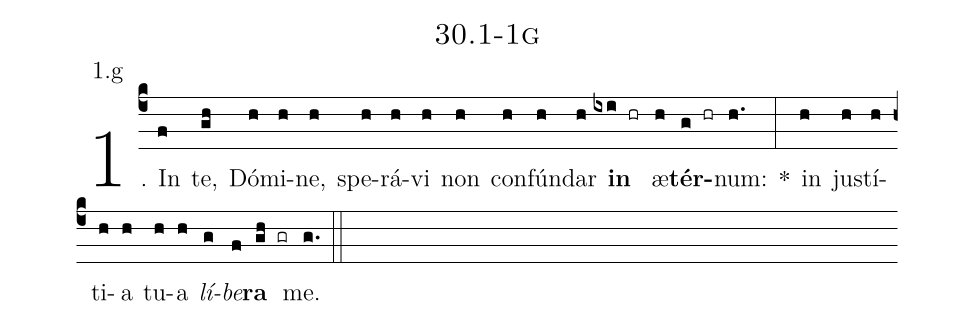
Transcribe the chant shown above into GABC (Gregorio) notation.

name: 30.1-1g;
annotation: 1.g;
%%
(c4)1. In(f) te,(gh) Dó(h)mi(h)ne,(h) spe(h)rá(h)vi(h) non(h) con(h)fún(h)dar(h) <b>in</b>(ixi hr) æ(h)<b>tér</b>(g hr)num:(h.) *(:) in(h) jus(h)tí(h)ti(h)a(h) tu(h)a(h) <i>lí</i>(g)<i>be</i>(f)<b>ra</b>(gh gr) me.(g.) (::)
